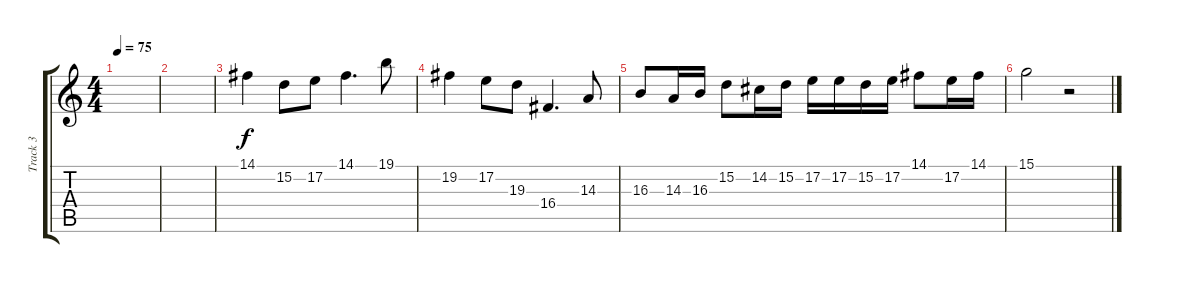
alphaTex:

\track ("Track 3" "Track 3") {instrument whistle}
\staff {score tabs}
\tuning (E4 B3 G3 D3 A2 E2) {hide}
\ts (4 4)
\tempo 75
\clef g2
\ks c
|
|
14.1.4 15.2.8 17.2.8 14.1.4{d} 19.1.8 |
19.2.4 17.2.8 19.3.8 16.4.4{d} 14.3.8 |
16.3.8 14.3.16 16.3.16 15.2.8 14.2.16 15.2.16 17.2.16 17.2.16 15.2.16 17.2.16 14.1.8 17.2.16 14.1.16 |
15.1.2 r.2
